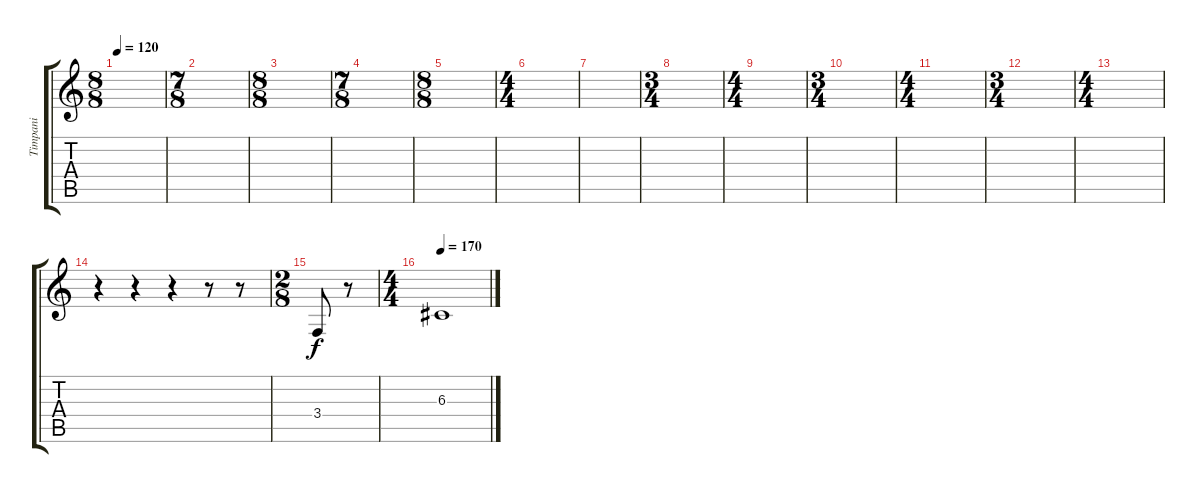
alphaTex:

\track ("Timpani" "Timpani") {instrument timpani}
\staff {score tabs}
\tuning (E4 B3 G3 D3 A2 D2) {hide}
\ts (8 8)
\tempo 120
\clef g2
\ks c
|
\ts (7 8)
|
\ts (8 8)
|
\ts (7 8)
|
\ts (8 8)
|
\ts (4 4)
|
|
\ts (3 4)
|
\ts (4 4)
|
\ts (3 4)
|
\ts (4 4)
|
\ts (3 4)
|
\ts (4 4)
|
r.4 r.4 r.4 r.8 r.8 |
\ts (2 8)
3.4.8 r.8 |
\ts (4 4)
\tempo 170
6.3.1
